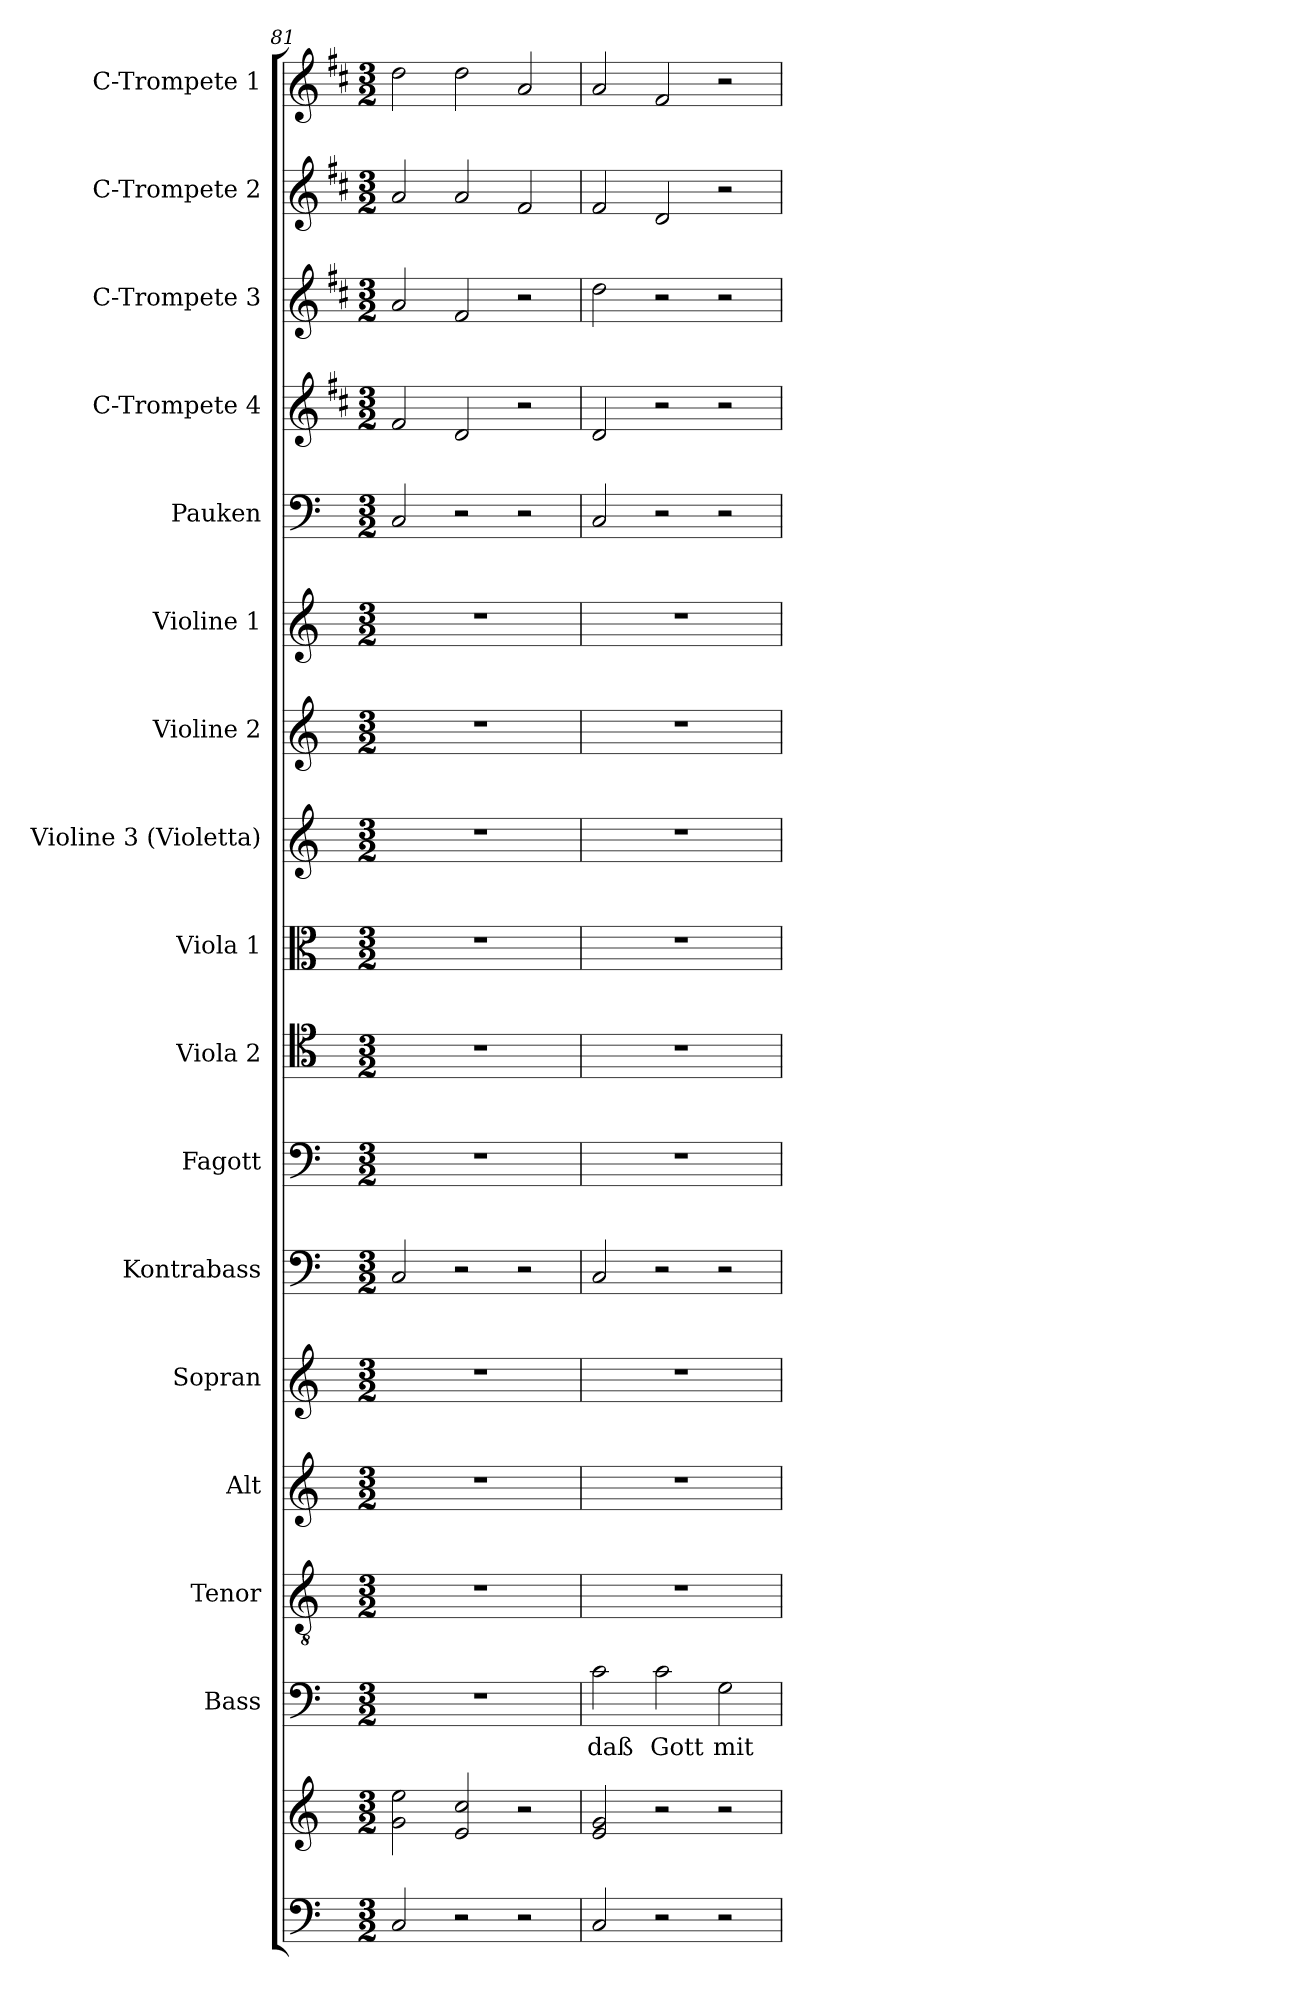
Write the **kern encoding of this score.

**kern	**kern	**kern	**text	**kern	**kern	**kern	**kern	**kern	**kern	**kern	**kern	**kern	**kern	**kern	**kern	**kern	**kern	**kern
*part17	*part17	*part16	*part16	*part15	*part14	*part13	*part12	*part11	*part10	*part9	*part8	*part7	*part6	*part5	*part4	*part3	*part2	*part1
*staff18	*staff17	*staff16	*staff16	*staff15	*staff14	*staff13	*staff12	*staff11	*staff10	*staff9	*staff8	*staff7	*staff6	*staff5	*staff4	*staff3	*staff2	*staff1
*	*	*I"Bass	*	*I"Tenor	*I"Alt	*I"Sopran	*I"Kontrabass	*I"Fagott	*I"Viola 2	*I"Viola 1	*I"Violine 3 (Violetta)	*I"Violine 2	*I"Violine 1	*I"Pauken	*I"C-Trompete 4	*I"C-Trompete 3	*I"C-Trompete 2	*I"C-Trompete 1
*	*	*I'B.	*	*I'T.	*I'A.	*I'S.	*I'Kb.	*I'Fg.	*I'Vla. 2	*I'Vla. 1	*I'Vl. 3	*I'Vl. 2	*I'Vl. 1	*I'Pk.	*I'C Trp. 4	*I'C Trp. 3	*I'C Trp. 2	*I'C Trp. 1
*clefF4	*clefG2	*clefF4	*	*clefGv2	*clefG2	*clefG2	*clefF4	*clefF4	*clefC4	*clefC3	*clefG2	*clefG2	*clefG2	*clefF4	*clefG2	*clefG2	*clefG2	*clefG2
*	*	*	*	*	*	*	*ITrd7c12	*	*	*	*	*	*	*	*ITrd1c2	*ITrd1c2	*ITrd1c2	*ITrd1c2
*k[]	*k[]	*k[]	*	*k[]	*k[]	*k[]	*k[]	*k[]	*k[]	*k[]	*k[]	*k[]	*k[]	*k[]	*k[]	*k[]	*k[]	*k[]
*C:	*C:	*C:	*	*C:	*C:	*C:	*C:	*C:	*C:	*C:	*C:	*C:	*C:	*C:	*C:	*C:	*C:	*C:
*M3/2	*M3/2	*M3/2	*	*M3/2	*M3/2	*M3/2	*M3/2	*M3/2	*M3/2	*M3/2	*M3/2	*M3/2	*M3/2	*M3/2	*M3/2	*M3/2	*M3/2	*M3/2
=81	=81	=81	=81	=81	=81	=81	=81	=81	=81	=81	=81	=81	=81	=81	=81	=81	=81	=81
2C/	2g\ 2ee\	1.r	.	1.r	1.r	1.r	2CC/	1.r	1.r	1.r	1.r	1.r	1.r	2C/	2e/	2g/	2g/	2cc\
2r	2e/ 2cc/	.	.	.	.	.	2r	.	.	.	.	.	.	2r	2c/	2e/	2g/	2cc\
2r	2r	.	.	.	.	.	2r	.	.	.	.	.	.	2r	2r	2r	2e/	2g/
=82	=82	=82	=82	=82	=82	=82	=82	=82	=82	=82	=82	=82	=82	=82	=82	=82	=82	=82
!	!	!	!LO:LY:b	!	!	!	!	!	!	!	!	!	!	!	!	!	!	!
2C/	2e/ 2g/	2c\	daß	1.r	1.r	1.r	2CC/	1.r	1.r	1.r	1.r	1.r	1.r	2C/	2c/	2cc\	2e/	2g/
!	!	!	!LO:LY:b	!	!	!	!	!	!	!	!	!	!	!	!	!	!	!
2r	2r	2c\	Gott	.	.	.	2r	.	.	.	.	.	.	2r	2r	2r	2c/	2e/
!	!	!	!LO:LY:b	!	!	!	!	!	!	!	!	!	!	!	!	!	!	!
2r	2r	2G\	mit	.	.	.	2r	.	.	.	.	.	.	2r	2r	2r	2r	2r
=	=	=	=	=	=	=	=	=	=	=	=	=	=	=	=	=	=	=
*-	*-	*-	*-	*-	*-	*-	*-	*-	*-	*-	*-	*-	*-	*-	*-	*-	*-	*-
